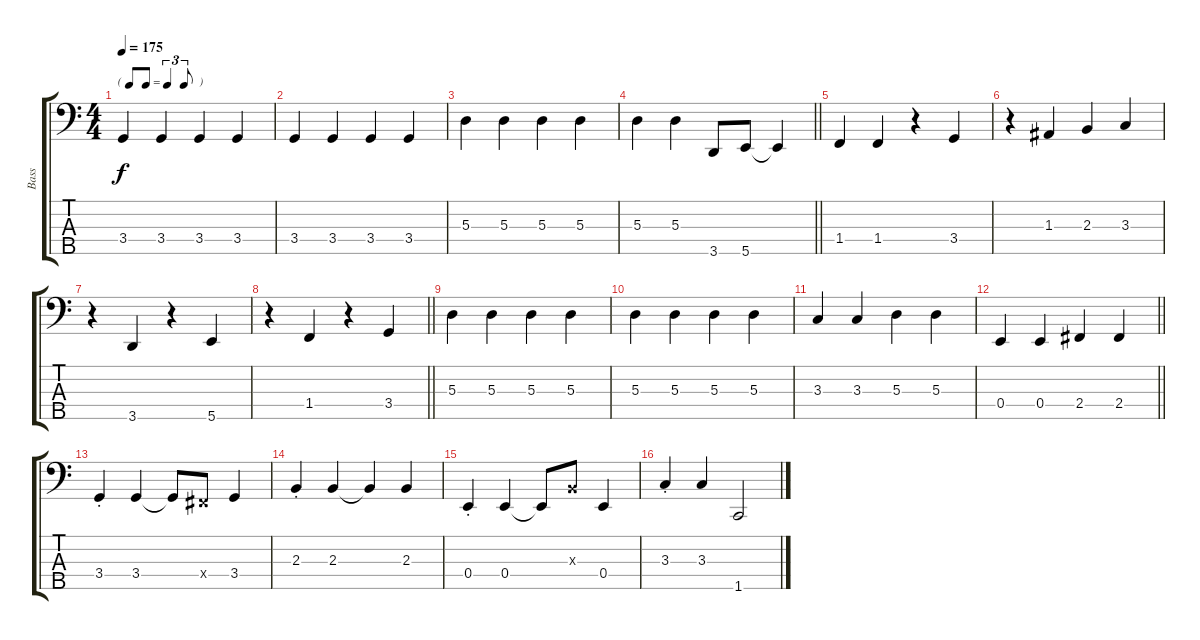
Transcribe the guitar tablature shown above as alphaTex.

\track ("Bass" "Bass") {instrument electricbasspick}
\staff {score tabs}
\tuning (G2 D2 A1 E1 B0) {hide}
\ts (4 4)
\tf triplet8th
\tempo 175
\clef f4
\ks c
3.4.4{dy f} 3.4.4 3.4.4 3.4.4 |
3.4.4 3.4.4 3.4.4 3.4.4 |
5.3.4 5.3.4 5.3.4 5.3.4 |
\barLineRight lightlight
5.3.4 5.3.4 3.5.8 5.5.8 5.5{t}.4 |
1.4.4 1.4.4 r.4 3.4.4 |
r.4 1.3.4 2.3.4 3.3.4 |
r.4 3.5.4 r.4 5.5.4 |
\barLineRight lightlight
r.4 1.4.4 r.4 3.4.4 |
5.3.4 5.3.4 5.3.4 5.3.4 |
5.3.4 5.3.4 5.3.4 5.3.4 |
3.3.4 3.3.4 5.3.4 5.3.4 |
\barLineRight lightlight
0.4.4 0.4.4 2.4.4 2.4.4 |
3.4{st}.4 3.4.4 3.4{t}.8 2.4{x}.8 3.4.4 |
2.3{st}.4 2.3.4 2.3{t}.4 2.3.4 |
0.4{st}.4 0.4.4 0.4{t}.8 2.3{x}.8 0.4.4 |
3.3{st}.4 3.3.4 1.5.2
